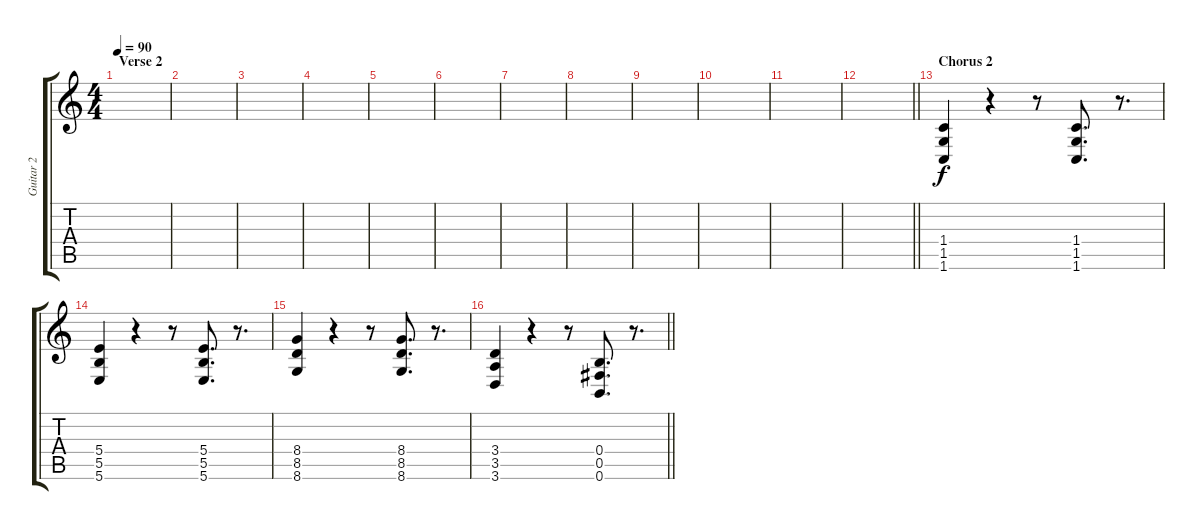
\track ("Guitar 2" "Guitar 2") {instrument overdrivenguitar}
\staff {score tabs}
\tuning (Db4 Ab3 E3 B2 Gb2 B1) {hide}
\ts (4 4)
\section ("" "Verse 2")
\tempo 90
\clef g2
\ks c
|
|
|
|
|
|
|
|
|
|
|
\barLineRight lightlight
|
\section ("" "Chorus 2")
(1.4 1.5 1.6).4{volume 16} r.4 r.8 (1.4 1.5 1.6).8{d} r.8{d} |
(5.4 5.5 5.6).4 r.4 r.8 (5.4 5.5 5.6).8{d} r.8{d} |
(8.4 8.5 8.6).4 r.4 r.8 (8.4 8.5 8.6).8{d} r.8{d} |
\barLineRight lightlight
(3.4 3.5 3.6).4 r.4 r.8 (0.4 0.5 0.6).8{d} r.8{d}
